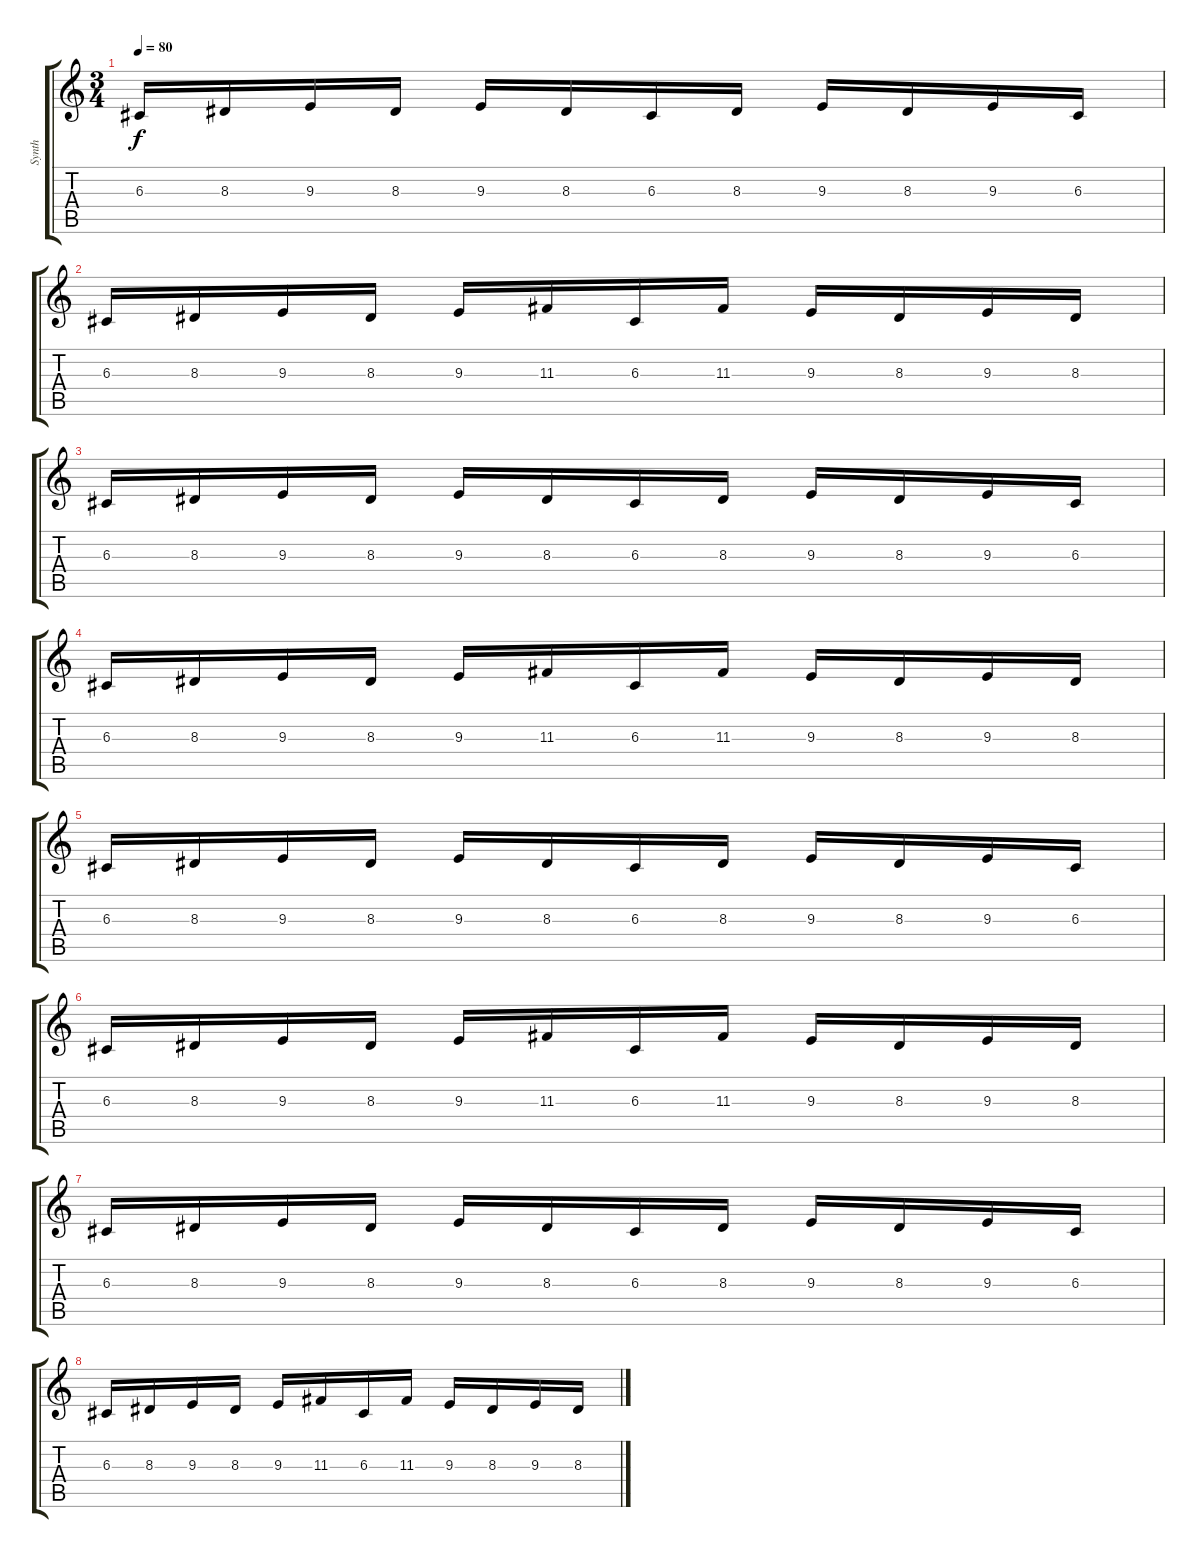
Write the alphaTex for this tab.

\track ("Synth" "Synth") {instrument lead2sawtooth}
\staff {score tabs}
\tuning (E4 B3 G3 D3 A2 E2) {hide}
\ts (3 4)
\tempo 80
\clef g2
\ks c
6.3.16{dy f} 8.3.16 9.3.16 8.3.16 9.3.16 8.3.16 6.3.16 8.3.16 9.3.16 8.3.16 9.3.16 6.3.16 |
6.3.16 8.3.16 9.3.16 8.3.16 9.3.16 11.3.16 6.3.16 11.3.16 9.3.16 8.3.16 9.3.16 8.3.16 |
6.3.16 8.3.16 9.3.16 8.3.16 9.3.16 8.3.16 6.3.16 8.3.16 9.3.16 8.3.16 9.3.16 6.3.16 |
6.3.16 8.3.16 9.3.16 8.3.16 9.3.16 11.3.16 6.3.16 11.3.16 9.3.16 8.3.16 9.3.16 8.3.16 |
6.3.16 8.3.16 9.3.16 8.3.16 9.3.16 8.3.16 6.3.16 8.3.16 9.3.16 8.3.16 9.3.16 6.3.16 |
6.3.16 8.3.16 9.3.16 8.3.16 9.3.16 11.3.16 6.3.16 11.3.16 9.3.16 8.3.16 9.3.16 8.3.16 |
6.3.16 8.3.16 9.3.16 8.3.16 9.3.16 8.3.16 6.3.16 8.3.16 9.3.16 8.3.16 9.3.16 6.3.16 |
6.3.16 8.3.16 9.3.16 8.3.16 9.3.16 11.3.16 6.3.16 11.3.16 9.3.16 8.3.16 9.3.16 8.3.16
